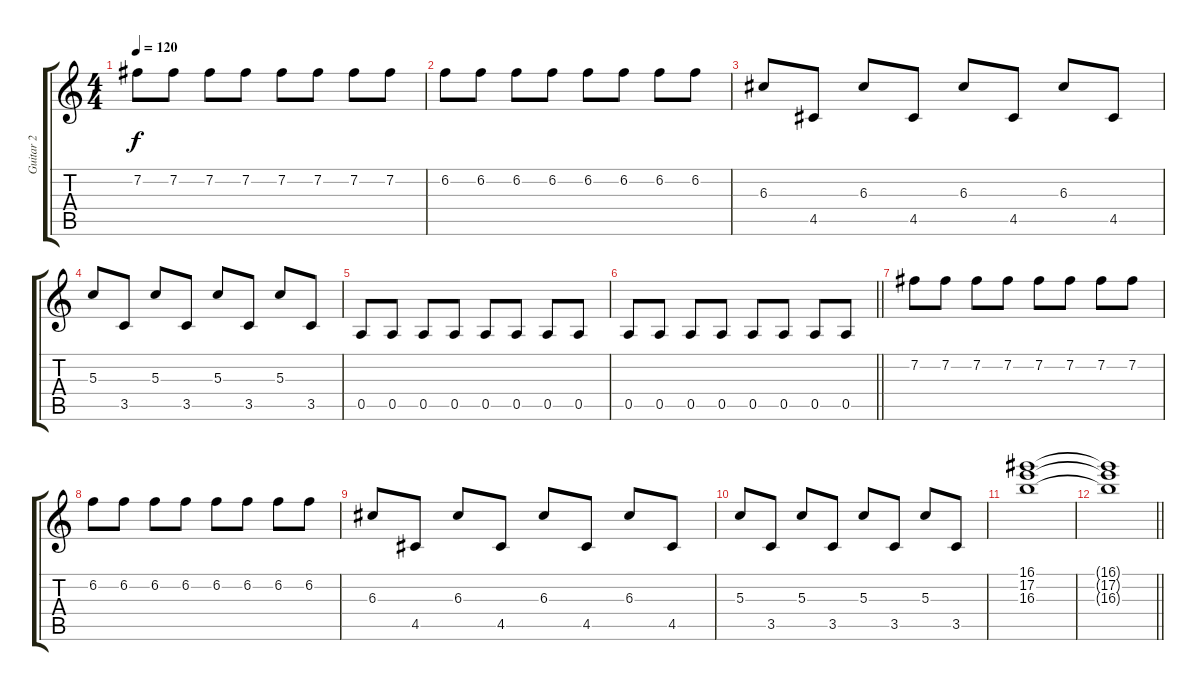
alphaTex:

\track ("Guitar 2" "Guitar 2") {instrument overdrivenguitar}
\staff {score tabs}
\tuning (E4 B3 G3 D3 A2 E2) {hide}
\ts (4 4)
\tempo 120
\clef g2
\ks c
7.2.8{dy f} 7.2.8 7.2.8 7.2.8 7.2.8 7.2.8 7.2.8 7.2.8 |
6.2.8 6.2.8 6.2.8 6.2.8 6.2.8 6.2.8 6.2.8 6.2.8 |
6.3.8 4.5.8 6.3.8 4.5.8 6.3.8 4.5.8 6.3.8 4.5.8 |
5.3.8 3.5.8 5.3.8 3.5.8 5.3.8 3.5.8 5.3.8 3.5.8 |
0.5.8 0.5.8 0.5.8 0.5.8 0.5.8 0.5.8 0.5.8 0.5.8 |
\barLineRight lightlight
0.5.8 0.5.8 0.5.8 0.5.8 0.5.8 0.5.8 0.5.8 0.5.8 |
7.2.8 7.2.8 7.2.8 7.2.8 7.2.8 7.2.8 7.2.8 7.2.8 |
6.2.8 6.2.8 6.2.8 6.2.8 6.2.8 6.2.8 6.2.8 6.2.8 |
6.3.8 4.5.8 6.3.8 4.5.8 6.3.8 4.5.8 6.3.8 4.5.8 |
5.3.8 3.5.8 5.3.8 3.5.8 5.3.8 3.5.8 5.3.8 3.5.8 |
(16.1 17.2 16.3).1 |
\barLineRight lightlight
(16.1{t} 17.2{t} 16.3{t}).1
